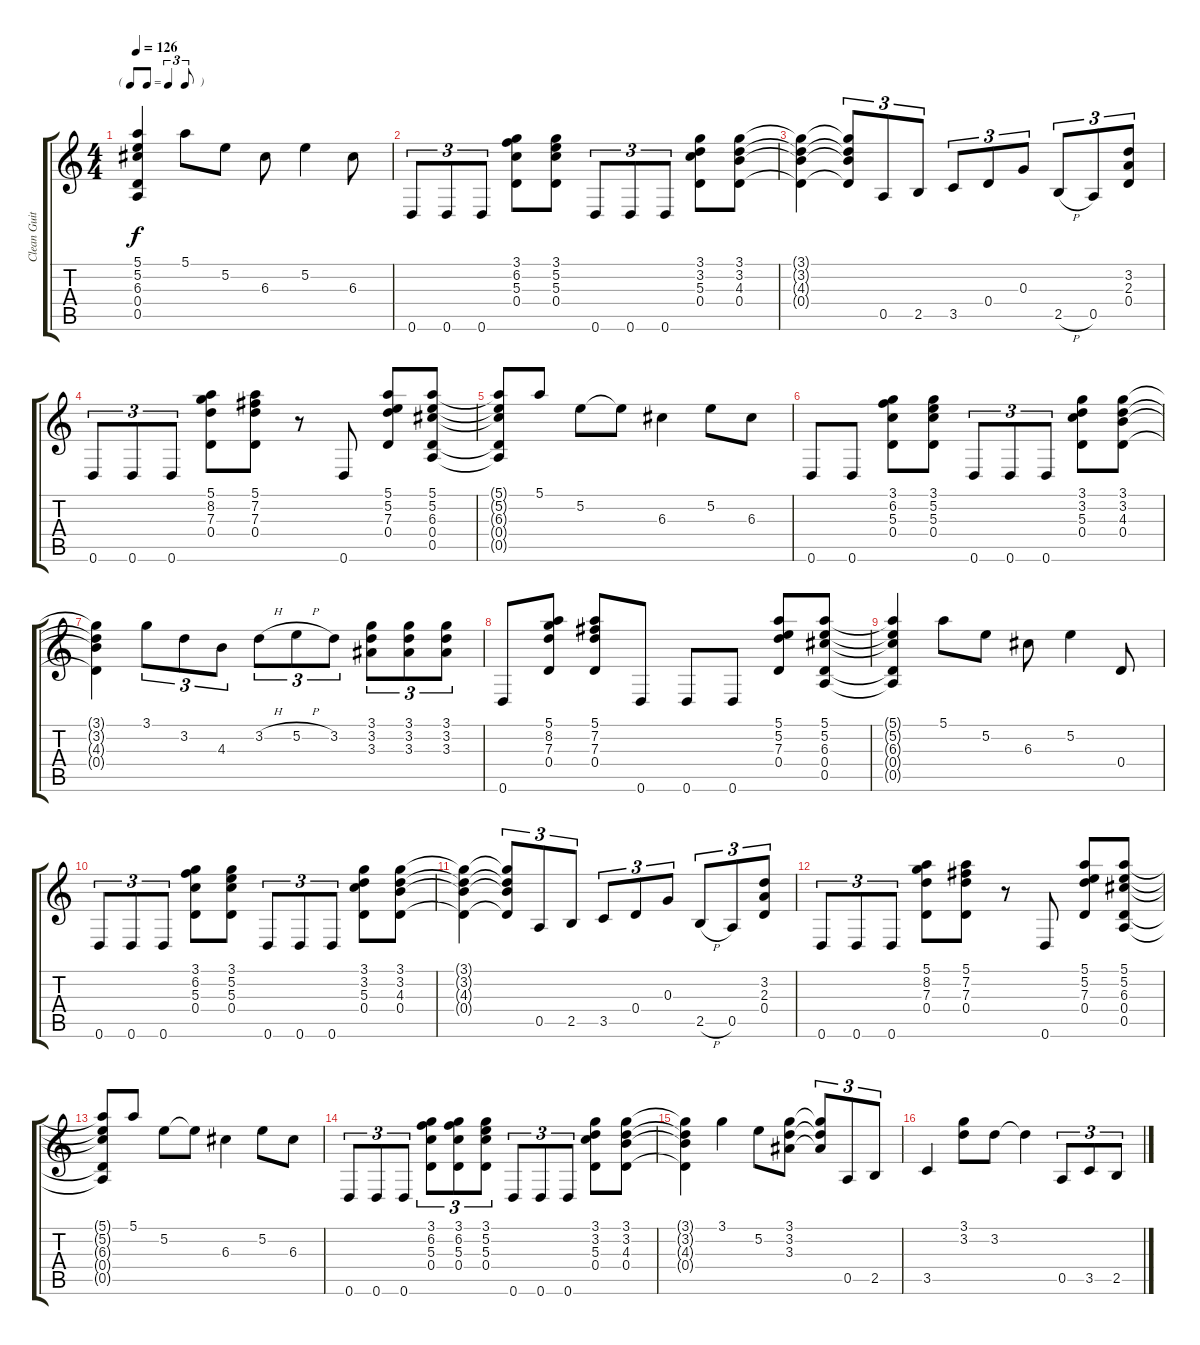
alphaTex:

\track ("Clean Guitar" "Clean Guit") {instrument acousticguitarsteel}
\staff {score tabs}
\tuning (E4 B3 G3 D3 A2 D2) {hide}
\ts (4 4)
\tf triplet8th
\tempo 126
\clef g2
\ks c
(5.1{t} 5.2{t} 6.3{t} 0.4{t} 0.5{t}).4{dy f} 5.1.8 5.2.8 6.3.8 5.2.4 6.3.8 |
0.6.8{tu (3 2)} 0.6.8{tu (3 2)} 0.6.8{tu (3 2)} (3.1 6.2 5.3 0.4).8 (3.1 5.2 5.3 0.4).8 0.6.8{tu (3 2)} 0.6.8{tu (3 2)} 0.6.8{tu (3 2)} (3.1 3.2 5.3 0.4).8 (3.1 3.2 4.3 0.4).8 |
(3.1{t} 3.2{t} 4.3{t} 0.4{t}).4 (3.1{t} 3.2{t} 4.3{t} 0.4{t}).8{tu (3 2)} 0.5.8{tu (3 2)} 2.5.8{tu (3 2)} 3.5.8{tu (3 2)} 0.4.8{tu (3 2)} 0.3.8{tu (3 2)} 2.5{h}.8{tu (3 2)} 0.5.8{tu (3 2)} (3.2 2.3 0.4).8{tu (3 2)} |
0.6.8{tu (3 2)} 0.6.8{tu (3 2)} 0.6.8{tu (3 2)} (5.1 8.2 7.3 0.4).8 (5.1 7.2 7.3 0.4).8 r.8 0.6.8 (5.1 5.2 7.3 0.4).8 (5.1 5.2 6.3 0.4 0.5).8 |
(5.1{t} 5.2{t} 6.3{t} 0.4{t} 0.5{t}).8 5.1.8 5.2.8 5.2{t}.8 6.3.4 5.2.8 6.3.8 |
0.6.8 0.6.8 (3.1 6.2 5.3 0.4).8 (3.1 5.2 5.3 0.4).8 0.6.8{tu (3 2)} 0.6.8{tu (3 2)} 0.6.8{tu (3 2)} (3.1 3.2 5.3 0.4).8 (3.1 3.2 4.3 0.4).8 |
(3.1{t} 3.2{t} 4.3{t} 0.4{t}).4 3.1.8{tu (3 2)} 3.2.8{tu (3 2)} 4.3.8{tu (3 2)} 3.2{h}.8{tu (3 2)} 5.2{h}.8{tu (3 2)} 3.2.8{tu (3 2)} (3.1 3.2 3.3).8{tu (3 2)} (3.1 3.2 3.3).8{tu (3 2)} (3.1 3.2 3.3).8{tu (3 2)} |
0.6.8 (5.1 8.2 7.3 0.4).8 (5.1 7.2 7.3 0.4).8 0.6.8 0.6.8 0.6.8 (5.1 5.2 7.3 0.4).8 (5.1 5.2 6.3 0.4 0.5).8 |
(5.1{t} 5.2{t} 6.3{t} 0.4{t} 0.5{t}).4 5.1.8 5.2.8 6.3.8 5.2.4 0.4.8 |
0.6.8{tu (3 2)} 0.6.8{tu (3 2)} 0.6.8{tu (3 2)} (3.1 6.2 5.3 0.4).8 (3.1 5.2 5.3 0.4).8 0.6.8{tu (3 2)} 0.6.8{tu (3 2)} 0.6.8{tu (3 2)} (3.1 3.2 5.3 0.4).8 (3.1 3.2 4.3 0.4).8 |
(3.1{t} 3.2{t} 4.3{t} 0.4{t}).4 (3.1{t} 3.2{t} 4.3{t} 0.4{t}).8{tu (3 2)} 0.5.8{tu (3 2)} 2.5.8{tu (3 2)} 3.5.8{tu (3 2)} 0.4.8{tu (3 2)} 0.3.8{tu (3 2)} 2.5{h}.8{tu (3 2)} 0.5.8{tu (3 2)} (3.2 2.3 0.4).8{tu (3 2)} |
0.6.8{tu (3 2)} 0.6.8{tu (3 2)} 0.6.8{tu (3 2)} (5.1 8.2 7.3 0.4).8 (5.1 7.2 7.3 0.4).8 r.8 0.6.8 (5.1 5.2 7.3 0.4).8 (5.1 5.2 6.3 0.4 0.5).8 |
(5.1{t} 5.2{t} 6.3{t} 0.4{t} 0.5{t}).8 5.1.8 5.2.8 5.2{t}.8 6.3.4 5.2.8 6.3.8 |
0.6.8{tu (3 2)} 0.6.8{tu (3 2)} 0.6.8{tu (3 2)} (3.1 6.2 5.3 0.4).8{tu (3 2)} (3.1 6.2 5.3 0.4).8{tu (3 2)} (3.1 5.2 5.3 0.4).8{tu (3 2)} 0.6.8{tu (3 2)} 0.6.8{tu (3 2)} 0.6.8{tu (3 2)} (3.1 3.2 5.3 0.4).8 (3.1 3.2 4.3 0.4).8 |
(3.1{t} 3.2{t} 4.3{t} 0.4{t}).4 3.1.4 5.2.8 (3.1 3.2 3.3).8 (3.1{t} 3.2{t} 3.3{t}).8{tu (3 2)} 0.5.8{tu (3 2)} 2.5.8{tu (3 2)} |
3.5.4 (3.1 3.2).8 3.2.8 3.2{t}.4 0.5.8{tu (3 2)} 3.5.8{tu (3 2)} 2.5.8{tu (3 2)}
